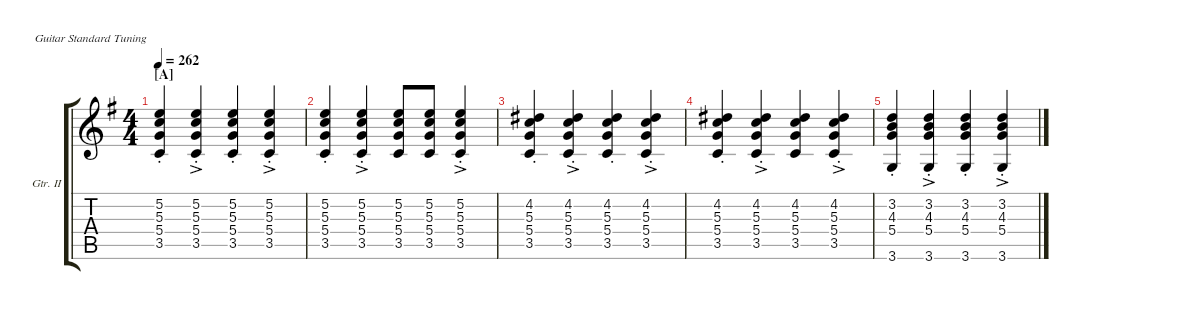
\hideDynamics
\bracketExtendMode groupsimilarinstruments
\firstSystemTrackNameOrientation horizontal
\otherSystemsTrackNameOrientation horizontal
\track ("Guitar II" "Gtr. II") {instrument acousticguitarsteel}
\staff {score tabs}
\tuning (E4 B3 G3 D3 A2 E2)
\ts (4 4)
\section ("A" "")
\tempo 262
\clef g2
\ks g
(3.5{st} 5.4{st} 5.3{st} 5.2{st}).4{dy mp} (3.5{ac st} 5.4{ac st} 5.3{ac st} 5.2{ac st}).4 (3.5{st} 5.4{st} 5.3{st} 5.2{st}).4 (3.5{ac st} 5.4{ac st} 5.3{ac st} 5.2{ac st}).4 |
(3.5{st} 5.4{st} 5.3{st} 5.2{st}).4 (3.5{ac st} 5.4{ac st} 5.3{ac st} 5.2{ac st}).4 (3.5 5.4 5.3 5.2).8 (3.5 5.4 5.3 5.2).8 (3.5{ac st} 5.4{ac st} 5.3{ac st} 5.2{ac st}).4 |
(3.5{st} 5.4{st} 5.3{st} 4.2{st}).4 (3.5{ac st} 5.4{ac st} 5.3{ac st} 4.2{ac st}).4 (3.5{st} 5.4{st} 5.3{st} 4.2{st}).4 (3.5{ac st} 5.4{ac st} 5.3{ac st} 4.2{ac st}).4 |
(3.5{st} 5.4{st} 5.3{st} 4.2{st}).4 (3.5{ac st} 5.4{ac st} 5.3{ac st} 4.2{ac st}).4 (3.5 5.4 5.3 4.2).4 (3.5{ac st} 5.4{ac st} 5.3{ac st} 4.2{ac st}).4 |
(3.2{st} 4.3{st} 5.4{st} 3.6{st}).4 (3.2{ac st} 4.3{ac st} 5.4{ac st} 3.6{ac st}).4 (3.2{st} 4.3{st} 5.4{st} 3.6{st}).4 (3.2{ac st} 4.3{ac st} 5.4{ac st} 3.6{ac st}).4
